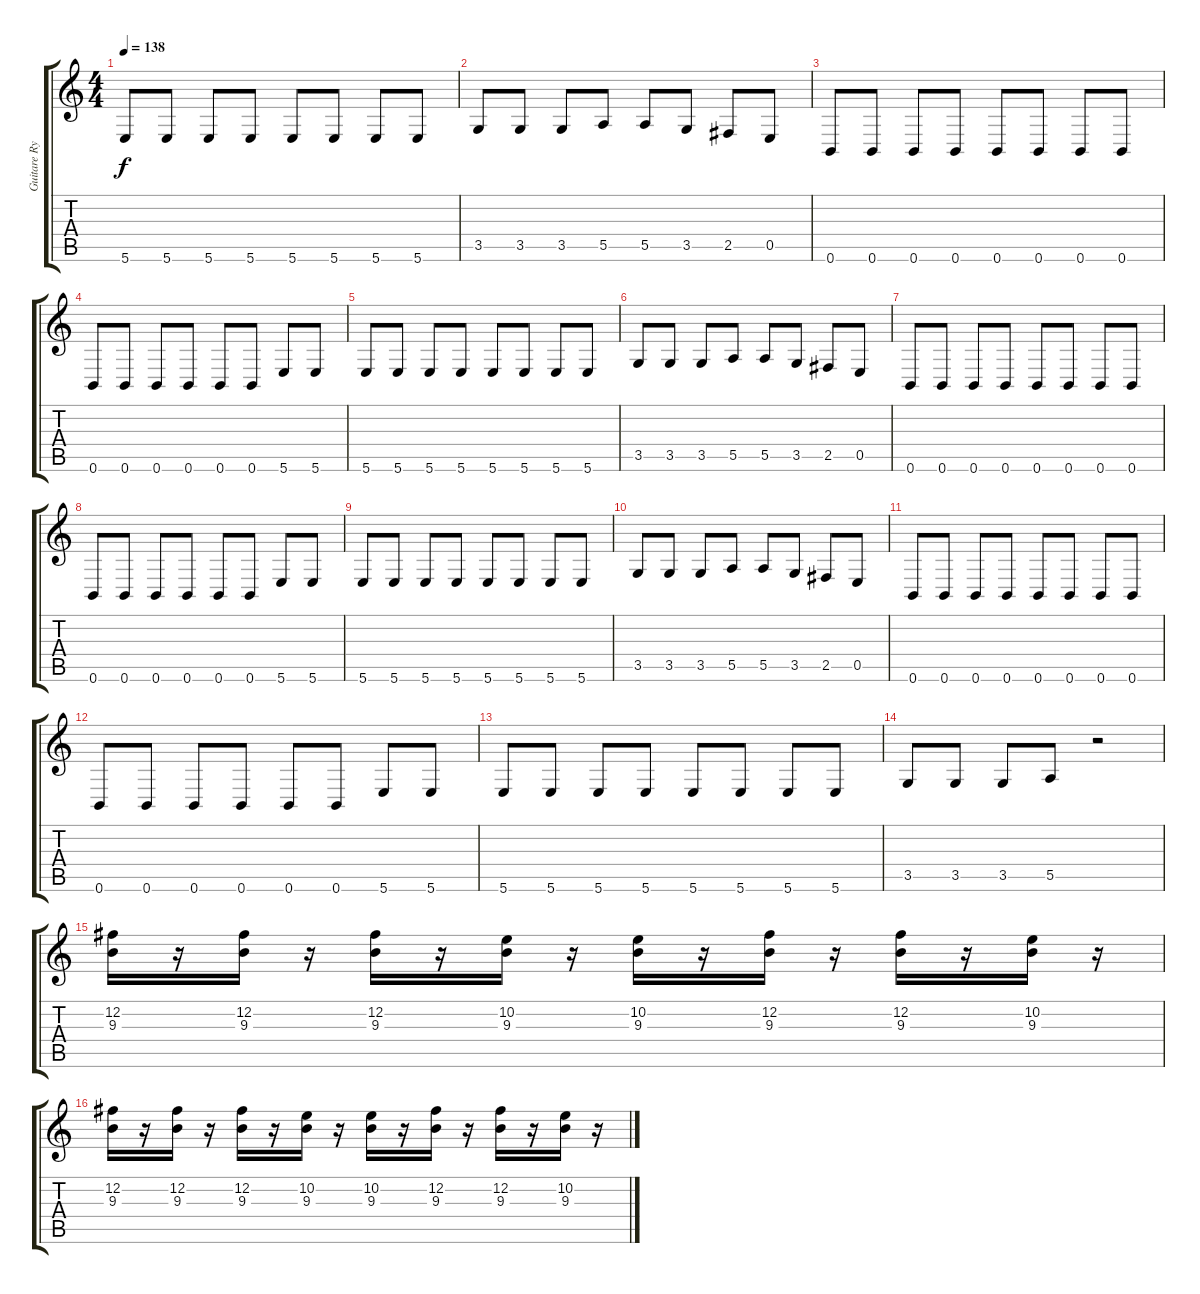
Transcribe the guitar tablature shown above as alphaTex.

\track ("Guitare Rythmique" "Guitare Ry") {instrument distortionguitar}
\staff {score tabs}
\tuning (B3 Gb3 D3 A2 E2 B1) {hide}
\ts (4 4)
\tempo 138
\clef g2
\ks c
5.6.8{dy f} 5.6.8 5.6.8 5.6.8 5.6.8 5.6.8 5.6.8 5.6.8 |
3.5.8 3.5.8 3.5.8 5.5.8 5.5.8 3.5.8 2.5.8 0.5.8 |
0.6.8 0.6.8 0.6.8 0.6.8 0.6.8 0.6.8 0.6.8 0.6.8 |
0.6.8 0.6.8 0.6.8 0.6.8 0.6.8 0.6.8 5.6.8 5.6.8 |
5.6.8 5.6.8 5.6.8 5.6.8 5.6.8 5.6.8 5.6.8 5.6.8 |
3.5.8 3.5.8 3.5.8 5.5.8 5.5.8 3.5.8 2.5.8 0.5.8 |
0.6.8 0.6.8 0.6.8 0.6.8 0.6.8 0.6.8 0.6.8 0.6.8 |
0.6.8 0.6.8 0.6.8 0.6.8 0.6.8 0.6.8 5.6.8 5.6.8 |
5.6.8 5.6.8 5.6.8 5.6.8 5.6.8 5.6.8 5.6.8 5.6.8 |
3.5.8 3.5.8 3.5.8 5.5.8 5.5.8 3.5.8 2.5.8 0.5.8 |
0.6.8 0.6.8 0.6.8 0.6.8 0.6.8 0.6.8 0.6.8 0.6.8 |
0.6.8 0.6.8 0.6.8 0.6.8 0.6.8 0.6.8 5.6.8 5.6.8 |
5.6.8 5.6.8 5.6.8 5.6.8 5.6.8 5.6.8 5.6.8 5.6.8 |
3.5.8 3.5.8 3.5.8 5.5.8 r.2 |
(12.2 9.3).16 r.16 (12.2 9.3).16 r.16 (12.2 9.3).16 r.16 (10.2 9.3).16 r.16 (10.2 9.3).16 r.16 (12.2 9.3).16 r.16 (12.2 9.3).16 r.16 (10.2 9.3).16 r.16 |
(12.2 9.3).16 r.16 (12.2 9.3).16 r.16 (12.2 9.3).16 r.16 (10.2 9.3).16 r.16 (10.2 9.3).16 r.16 (12.2 9.3).16 r.16 (12.2 9.3).16 r.16 (10.2 9.3).16 r.16
